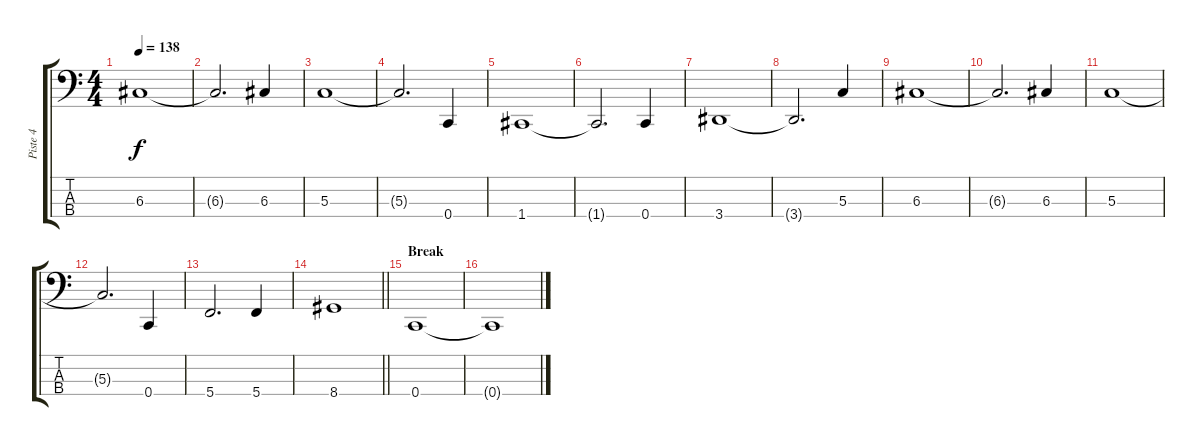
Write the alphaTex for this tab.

\track ("Piste 4" "Piste 4") {instrument electricbassfinger}
\staff {score tabs}
\tuning (F2 C2 G1 C1) {hide}
\ts (4 4)
\tempo 138
\clef f4
\ks c
6.3.1{dy f} |
6.3{t}.2{d} 6.3.4 |
5.3.1 |
5.3{t}.2{d} 0.4.4 |
1.4.1 |
1.4{t}.2{d} 0.4.4 |
3.4.1 |
3.4{t}.2{d} 5.3.4 |
6.3.1 |
6.3{t}.2{d} 6.3.4 |
5.3.1 |
5.3{t}.2{d} 0.4.4 |
5.4.2{d} 5.4.4 |
\barLineRight lightlight
8.4.1 |
\section ("" "Break")
0.4.1 |
0.4{t}.1
